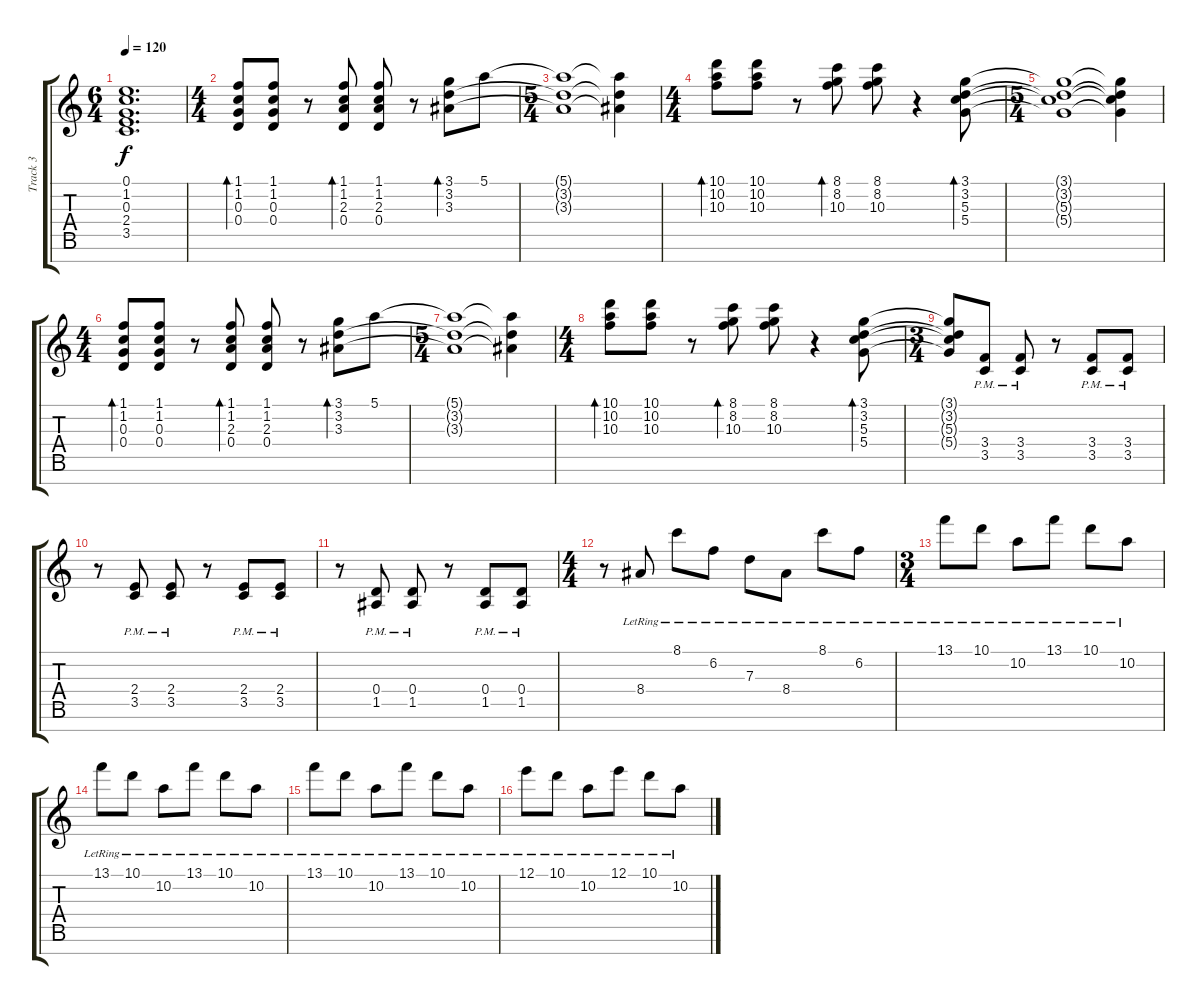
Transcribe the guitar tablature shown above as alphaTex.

\track ("Track 3" "Track 3") {instrument acousticguitarsteel}
\staff {score tabs}
\tuning (E4 B3 G3 D3 A2 E2 B1) {hide}
\ts (6 4)
\tempo 120
\clef g2
\ks c
(0.1{t} 1.2{t} 0.3{t} 2.4{t} 3.5{t}).1{d dy f} |
\ts (4 4)
(1.1 1.2 0.3 0.4).8{bd 240 instrument distortionguitar} (1.1 1.2 0.3 0.4).8 r.8 (1.1 1.2 2.3 0.4).8{bd 240} (1.1 1.2 2.3 0.4).8 r.8 (3.1 3.2 3.3).8{bd 240} 5.1.8 |
\ts (5 4)
(5.1{t} 3.2{t} 3.3{t}).1 (5.1{t} 3.2{t} 3.3{t}).4 |
\ts (4 4)
(10.1 10.2 10.3).8{bd 240} (10.1 10.2 10.3).8 r.8 (8.1 8.2 10.3).8{bd 240} (8.1 8.2 10.3).8 r.4 (3.1 3.2 5.3 5.4).8{bd 240} |
\ts (5 4)
(3.1{t} 3.2{t} 5.3{t} 5.4{t}).1 (3.1{t} 3.2{t} 5.3{t} 5.4{t}).4 |
\ts (4 4)
(1.1 1.2 0.3 0.4).8{bd 240} (1.1 1.2 0.3 0.4).8 r.8 (1.1 1.2 2.3 0.4).8{bd 240} (1.1 1.2 2.3 0.4).8 r.8 (3.1 3.2 3.3).8{bd 240} 5.1.8 |
\ts (5 4)
(5.1{t} 3.2{t} 3.3{t}).1 (5.1{t} 3.2{t} 3.3{t}).4 |
\ts (4 4)
(10.1 10.2 10.3).8{bd 240} (10.1 10.2 10.3).8 r.8 (8.1 8.2 10.3).8{bd 240} (8.1 8.2 10.3).8 r.4 (3.1 3.2 5.3 5.4).8{bd 240} |
\ts (3 4)
(3.1{t} 3.2{t} 5.3{t} 5.4{t}).8{instrument acousticguitarsteel} (3.4{pm} 3.5{pm}).8 (3.4{pm} 3.5{pm}).8 r.8 (3.4{pm} 3.5{pm}).8 (3.4{pm} 3.5{pm}).8 |
r.8 (2.4{pm} 3.5{pm}).8 (2.4{pm} 3.5{pm}).8 r.8 (2.4{pm} 3.5{pm}).8 (2.4{pm} 3.5{pm}).8 |
r.8 (0.4{pm} 1.5{pm}).8 (0.4{pm} 1.5{pm}).8 r.8 (0.4{pm} 1.5{pm}).8 (0.4{pm} 1.5{pm}).8 |
\ts (4 4)
r.8 8.4{lr}.8 8.1{lr}.8 6.2{lr}.8 7.3{lr}.8 8.4{lr}.8 8.1{lr}.8 6.2{lr}.8 |
\ts (3 4)
13.1{lr}.8 10.1{lr}.8 10.2{lr}.8 13.1{lr}.8 10.1{lr}.8 10.2{lr}.8 |
13.1{lr}.8 10.1{lr}.8 10.2{lr}.8 13.1{lr}.8 10.1{lr}.8 10.2{lr}.8 |
13.1{lr}.8 10.1{lr}.8 10.2{lr}.8 13.1{lr}.8 10.1{lr}.8 10.2{lr}.8 |
12.1{lr}.8 10.1{lr}.8 10.2{lr}.8 12.1{lr}.8 10.1{lr}.8 10.2{lr}.8
